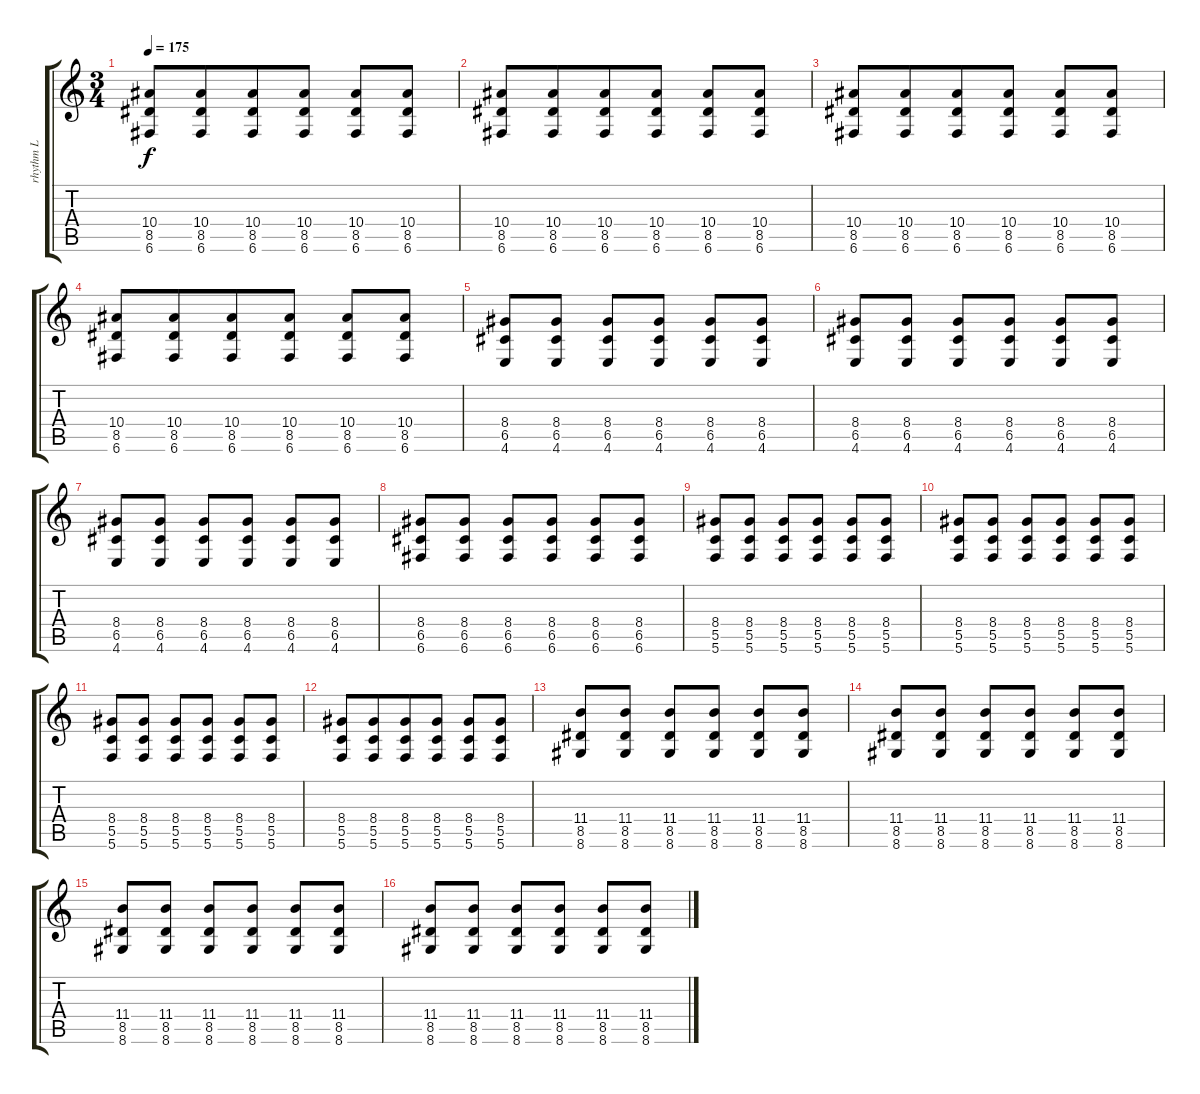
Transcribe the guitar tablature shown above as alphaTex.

\track ("rhythm L" "rhythm L") {instrument overdrivenguitar bank 255}
\staff {score tabs}
\tuning (D4 A3 F3 C3 G2 C2) {hide}
\ts (3 4)
\tempo 175
\clef g2
\ks c
(10.4 8.5 6.6).8{dy f} (10.4 8.5 6.6).8{beam merge} (10.4 8.5 6.6).8 (10.4 8.5 6.6).8 (10.4 8.5 6.6).8 (10.4 8.5 6.6).8 |
(10.4 8.5 6.6).8 (10.4 8.5 6.6).8{beam merge} (10.4 8.5 6.6).8 (10.4 8.5 6.6).8 (10.4 8.5 6.6).8 (10.4 8.5 6.6).8 |
(10.4 8.5 6.6).8 (10.4 8.5 6.6).8{beam merge} (10.4 8.5 6.6).8 (10.4 8.5 6.6).8 (10.4 8.5 6.6).8 (10.4 8.5 6.6).8 |
(10.4 8.5 6.6).8 (10.4 8.5 6.6).8{beam merge} (10.4 8.5 6.6).8 (10.4 8.5 6.6).8 (10.4 8.5 6.6).8 (10.4 8.5 6.6).8 |
(8.4 6.5 4.6).8{beam merge} (8.4 6.5 4.6).8 (8.4 6.5 4.6).8{beam merge} (8.4 6.5 4.6).8 (8.4 6.5 4.6).8 (8.4 6.5 4.6).8 |
(8.4 6.5 4.6).8{beam merge} (8.4 6.5 4.6).8 (8.4 6.5 4.6).8{beam merge} (8.4 6.5 4.6).8 (8.4 6.5 4.6).8 (8.4 6.5 4.6).8 |
(8.4 6.5 4.6).8{beam merge} (8.4 6.5 4.6).8 (8.4 6.5 4.6).8{beam merge} (8.4 6.5 4.6).8 (8.4 6.5 4.6).8 (8.4 6.5 4.6).8 |
(8.4 6.5 6.6).8{beam merge} (8.4 6.5 6.6).8 (8.4 6.5 6.6).8{beam merge} (8.4 6.5 6.6).8 (8.4 6.5 6.6).8 (8.4 6.5 6.6).8 |
(8.4 5.5 5.6).8 (8.4 5.5 5.6).8 (8.4 5.5 5.6).8{beam merge} (8.4 5.5 5.6).8 (8.4 5.5 5.6).8 (8.4 5.5 5.6).8 |
(8.4 5.5 5.6).8 (8.4 5.5 5.6).8 (8.4 5.5 5.6).8 (8.4 5.5 5.6).8 (8.4 5.5 5.6).8 (8.4 5.5 5.6).8 |
(8.4 5.5 5.6).8{beam merge} (8.4 5.5 5.6).8 (8.4 5.5 5.6).8 (8.4 5.5 5.6).8 (8.4 5.5 5.6).8{beam merge} (8.4 5.5 5.6).8 |
(8.4 5.5 5.6).8 (8.4 5.5 5.6).8{beam merge} (8.4 5.5 5.6).8{beam merge} (8.4 5.5 5.6).8 (8.4 5.5 5.6).8 (8.4 5.5 5.6).8 |
(11.4 8.5 8.6).8 (11.4 8.5 8.6).8 (11.4 8.5 8.6).8 (11.4 8.5 8.6).8 (11.4 8.5 8.6).8{beam merge} (11.4 8.5 8.6).8 |
(11.4 8.5 8.6).8 (11.4 8.5 8.6).8 (11.4 8.5 8.6).8 (11.4 8.5 8.6).8 (11.4 8.5 8.6).8{beam merge} (11.4 8.5 8.6).8 |
(11.4 8.5 8.6).8 (11.4 8.5 8.6).8 (11.4 8.5 8.6).8 (11.4 8.5 8.6).8 (11.4 8.5 8.6).8{beam merge} (11.4 8.5 8.6).8 |
(11.4 8.5 8.6).8 (11.4 8.5 8.6).8 (11.4 8.5 8.6).8 (11.4 8.5 8.6).8 (11.4 8.5 8.6).8{beam merge} (11.4 8.5 8.6).8
